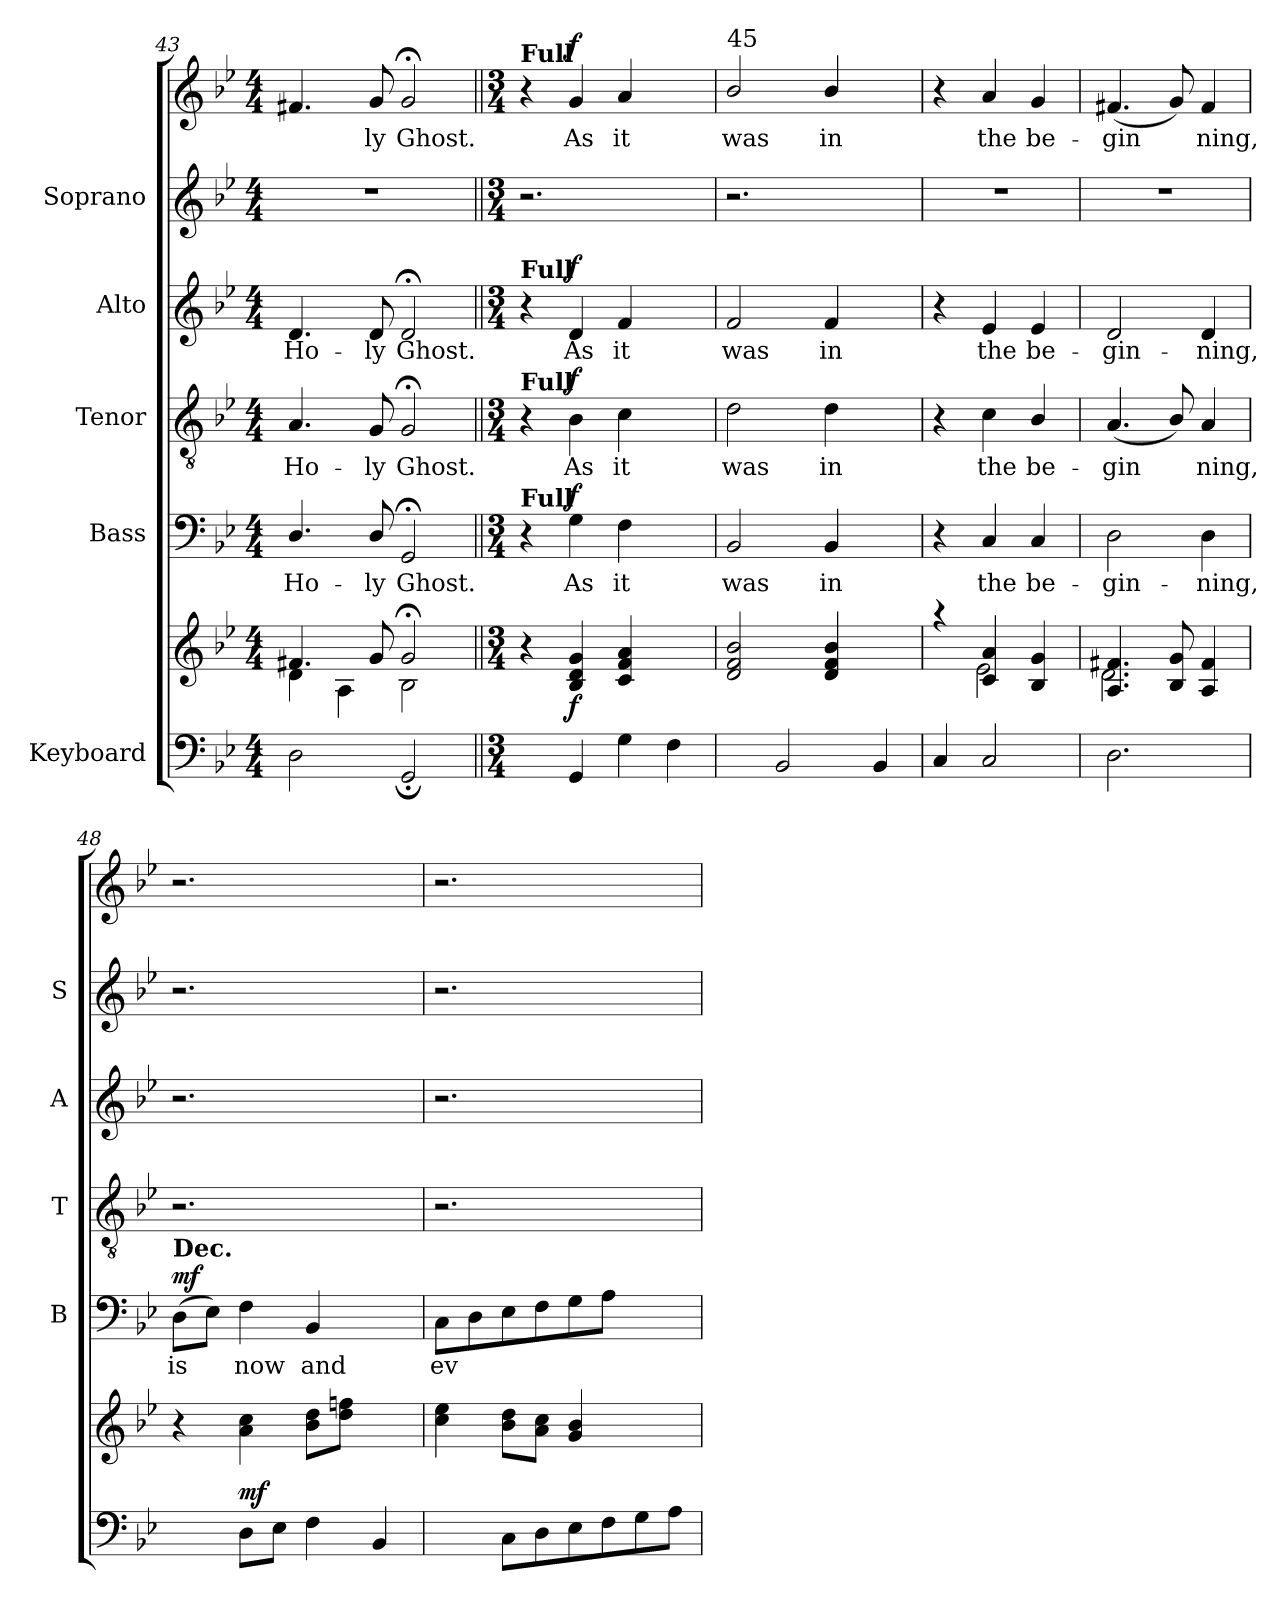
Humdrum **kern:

**kern	**kern	**dynam	**kern	**text	**dynam	**kern	**text	**dynam	**kern	**text	**dynam	**kern	**kern	**text	**dynam
*part5	*part5	*part5	*part4	*part4	*part4	*part3	*part3	*part3	*part2	*part2	*part2	*part1	*part1	*part1	*part1
*staff7	*staff6	*staff6/7	*staff5	*staff5	*staff5	*staff4	*staff4	*staff4	*staff3	*staff3	*staff3	*staff2	*staff1	*staff1	*staff1/2
*I"Keyboard	*	*	*I"Bass	*	*	*I"Tenor	*	*	*I"Alto	*	*	*I"Soprano	*	*	*
*	*	*	*I'B	*	*	*I'T	*	*	*I'A	*	*	*I'S	*	*	*
*clefF4	*clefG2	*	*clefF4	*	*	*clefGv2	*	*	*clefG2	*	*	*clefG2	*clefG2	*	*
*k[b-e-]	*k[b-e-]	*	*k[b-e-]	*	*	*k[b-e-]	*	*	*k[b-e-]	*	*	*k[b-e-]	*k[b-e-]	*	*
*B-:	*B-:	*	*B-:	*	*	*B-:	*	*	*B-:	*	*	*B-:	*B-:	*	*
*M4/4	*M4/4	*	*M4/4	*	*	*M4/4	*	*	*M4/4	*	*	*M4/4	*M4/4	*	*
=43	=43	=43	=43	=43	=43	=43	=43	=43	=43	=43	=43	=43	=43	=43	=43
*^	*^	*	*	*	*	*	*	*	*	*	*	*	*	*	*
!	!	!	!	!	!	!LO:LY:b	!	!	!LO:LY:b	!	!	!LO:LY:b	!	!	!	!	!
1ryy	2D\	4.f#X/	4d\	.	4.D/	Ho-	.	4.A/	Ho-	.	4.d/	Ho-	.	1r	4.f#X/	.	.
.	.	.	4A\	.	.	.	.	.	.	.	.	.	.	.	.	.	.
!	!	!	!	!	!	!LO:LY:b	!	!	!LO:LY:b	!	!	!LO:LY:b	!	!	!	!LO:LY:b	!
.	.	8g/	.	.	8D/	-ly	.	8G/	-ly	.	8d/	-ly	.	.	8g/	ly	.
!	!	!	!	!	!	!LO:LY:b	!	!	!LO:LY:b	!	!	!LO:LY:b	!	!	!	!LO:LY:b	!
.	2GG;</	2g;/	2B-i\	.	2GG;/	Ghost.	.	2G;/	Ghost.	.	2d;/	Ghost.	.	.	2g;/	Ghost.	.
*v	*v	*	*	*	*	*	*	*	*	*	*	*	*	*	*	*	*
!!LO:PB:g=z
=44||	=44||	=44||	=44||	=44||	=44||	=44||	=44||	=44||	=44||	=44||	=44||	=44||	=44||	=44||	=44||	=44||
*M3/4	*M3/4	*	*	*M3/4	*	*	*M3/4	*	*	*M3/4	*	*	*M3/4	*M3/4	*	*
*^	*	*	*	*	*	*	*	*	*	*	*	*	*	*	*	*
!	!	!	!	!	!	!	!	!	!	!	!	!	!	!	!LO:TX:a:B:t=Full	!	!
!	!	!	!	!	!	!	!	!	!	!	!LO:TX:a:B:t=Full	!	!	!	!	!	!
!	!	!	!	!	!	!	!	!LO:TX:a:B:t=Full	!	!	!	!	!	!	!	!	!
!	!	!	!	!	!LO:TX:a:B:t=Full	!	!	!	!	!	!	!	!	!	!	!	!
!	!	!	!LO:N:vis=1	!	!	!	!	!	!	!	!	!	!	!	!	!	!
*v	*v	*	*	*	*	*	*	*	*	*	*	*	*	*	*	*	*
4ryy	4r	2.ryy	.	4r	.	.	4r	.	.	4r	.	.	2.r	4r	.	.
!	!	!	!LO:DY:b	!	!LO:LY:b	!LO:DY:b	!	!LO:LY:b	!LO:DY:b	!	!LO:LY:b	!LO:DY:b	!	!	!LO:LY:b	!LO:DY:b
4GG/	4B-/ 4d/ 4g/	.	f	4G\	As	f	4B-\	As	f	4d/	As	f	.	4g/	As	f
!	!	!	!	!	!LO:LY:b	!	!	!LO:LY:b	!	!	!LO:LY:b	!	!	!	!LO:LY:b	!
4G\	4c/ 4f/ 4a/	.	.	4F\	it	.	4c\	it	.	4f/	it	.	.	4a/	it	.
4F\	4ryy	4ryy	.	4ryy	.	.	4ryy	.	.	4ryy	.	.	4ryy	4ryy	.	.
=45	=45	=45	=45	=45	=45	=45	=45	=45	=45	=45	=45	=45	=45	=45	=45	=45
!	!	!	!	!	!	!	!	!	!	!	!	!	!	!LO:TX:a:t=45	!	!
!	!	!LO:N:vis=1	!	!	!LO:LY:b	!	!	!LO:LY:b	!	!	!LO:LY:b	!	!	!	!LO:LY:b	!
4ryy	2d/ 2f/ 2b-/	2.ryy	.	2BB-/	was	.	2d\	was	.	2f/	was	.	2.r	2b-/	was	.
2BB-/	.	.	.	.	.	.	.	.	.	.	.	.	.	.	.	.
!	!	!	!	!	!LO:LY:b	!	!	!LO:LY:b	!	!	!LO:LY:b	!	!	!	!LO:LY:b	!
.	4d/ 4f/ 4b-/	.	.	4BB-/	in	.	4d\	in	.	4f/	in	.	.	4b-/	in	.
4BB-/	4ryy	4ryy	.	4ryy	.	.	4ryy	.	.	4ryy	.	.	4ryy	4ryy	.	.
=46	=46	=46	=46	=46	=46	=46	=46	=46	=46	=46	=46	=46	=46	=46	=46	=46
4C/	4raa	4ryy	.	4r	.	.	4r	.	.	4r	.	.	2.r	4r	.	.
!	!	!	!	!	!LO:LY:b	!	!	!LO:LY:b	!	!	!LO:LY:b	!	!	!	!LO:LY:b	!
2C/	4c/ 4a/	2e-\	.	4C/	the	.	4c\	the	.	4e-/	the	.	.	4a/	the	.
!	!	!	!	!	!LO:LY:b	!	!	!LO:LY:b	!	!	!LO:LY:b	!	!	!	!LO:LY:b	!
.	4B-/ 4g/	.	.	4C/	be-	.	4B-/	be-	.	4e-/	be-	.	.	4g/	be-	.
=47	=47	=47	=47	=47	=47	=47	=47	=47	=47	=47	=47	=47	=47	=47	=47	=47
!	!	!	!	!	!LO:LY:b	!	!	!LO:LY:b	!	!	!LO:LY:b	!	!	!	!LO:LY:b	!
2.D\	4.A/ 4.f#X/	2.d\	.	2D\	-gin-	.	(<4.A/	-gin­	.	2d/	-gin-	.	2.r	(<4.f#X/	-gin­	.
.	8B-/ 8g/	.	.	.	.	.	8B-/)	.	.	.	.	.	.	8g/)	.	.
!	!	!	!	!	!LO:LY:b	!	!	!LO:LY:b	!	!	!LO:LY:b	!	!	!	!LO:LY:b	!
.	4A/ 4f#/	.	.	4D\	-ning,	.	4A/	ning,	.	4d/	-ning,	.	.	4f#/	ning,	.
=48	=48	=48	=48	=48	=48	=48	=48	=48	=48	=48	=48	=48	=48	=48	=48	=48
!	!	!	!	!LO:TX:a:B:t=Dec.	!	!	!	!	!	!	!	!	!	!	!	!
!	!	!LO:N:vis=1	!	!	!LO:LY:b	!LO:DY:b	!	!	!	!	!	!	!	!	!	!
4ryy	4r	2.ryy	.	(>8D\L	is	mf	2.r	.	.	2.r	.	.	2.r	2.r	.	.
.	.	.	.	8E-\J)	.	.	.	.	.	.	.	.	.	.	.	.
!	!	!	!LO:DY:a=2	!	!LO:LY:b	!	!	!	!	!	!	!	!	!	!	!
8D\L	4a\ 4cc\	.	mf	4F\	now	.	.	.	.	.	.	.	.	.	.	.
8E-\J	.	.	.	.	.	.	.	.	.	.	.	.	.	.	.	.
!	!	!	!	!	!LO:LY:b	!	!	!	!	!	!	!	!	!	!	!
4F\	8b-\ 8dd\L	.	.	4BB-/	and	.	.	.	.	.	.	.	.	.	.	.
.	8dd\ 8ffni\J	.	.	.	.	.	.	.	.	.	.	.	.	.	.	.
4BB-/	4ryy	4ryy	.	4ryy	.	.	4ryy	.	.	4ryy	.	.	4ryy	4ryy	.	.
=49	=49	=49	=49	=49	=49	=49	=49	=49	=49	=49	=49	=49	=49	=49	=49	=49
!	!	!LO:N:vis=1	!	!	!LO:LY:b	!	!	!	!	!	!	!	!	!	!	!
4ryy	4cc\ 4ee-\	2.ryy	.	8C\L	ev­	.	2.r	.	.	2.r	.	.	2.r	2.r	.	.
.	.	.	.	8D\	.	.	.	.	.	.	.	.	.	.	.	.
8C\L	8b-\ 8dd\L	.	.	8E-\	.	.	.	.	.	.	.	.	.	.	.	.
8D\	8a\ 8cc\J	.	.	8F\	.	.	.	.	.	.	.	.	.	.	.	.
8E-\	4g/ 4b-/	.	.	8G\	.	.	.	.	.	.	.	.	.	.	.	.
8F\	.	.	.	8A\J	.	.	.	.	.	.	.	.	.	.	.	.
8G\	4ryy	4ryy	.	4ryy	.	.	4ryy	.	.	4ryy	.	.	4ryy	4ryy	.	.
8A\J	.	.	.	.	.	.	.	.	.	.	.	.	.	.	.	.
*	*v	*v	*	*	*	*	*	*	*	*	*	*	*	*	*	*
=	=	=	=	=	=	=	=	=	=	=	=	=	=	=	=
*-	*-	*-	*-	*-	*-	*-	*-	*-	*-	*-	*-	*-	*-	*-	*-
